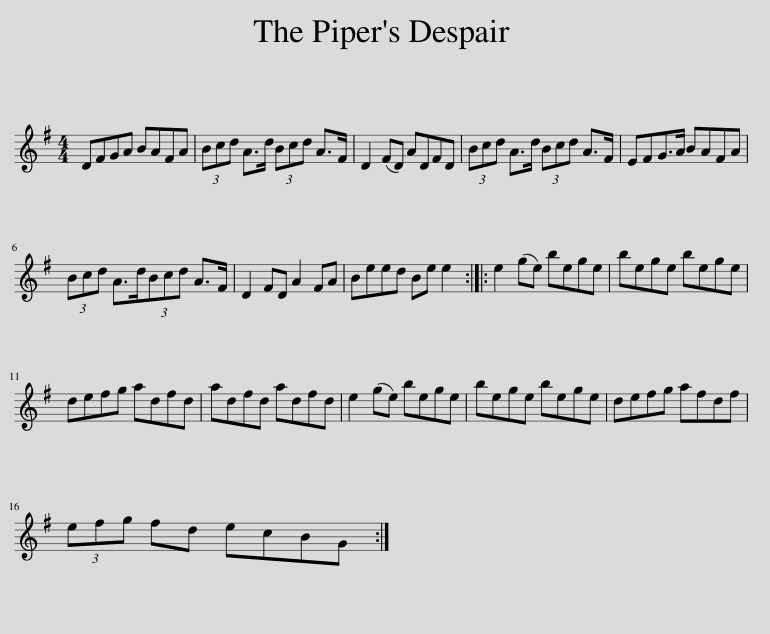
X:1
L:1/8
M:4/4
I:linebreak $
K:G
V:1 treble
V:1
 DFGA BAFA | (3Bcd A>d (3Bcd A>F | D2 (FD) ADFD | (3Bcd A>d (3Bcd A>F | EFG>A BAFA |$ %5
 (3Bcd A>d(3Bcd A>F | D2 FD A2 FA | Beed Be e2 :: e2 (ge) bege | bege bege |$ %10
 defg adfd | adfd adfd | e2 (ge) bege | bege bege | defg afdf |$ %15
 (3efg fd ecBG :| %16
